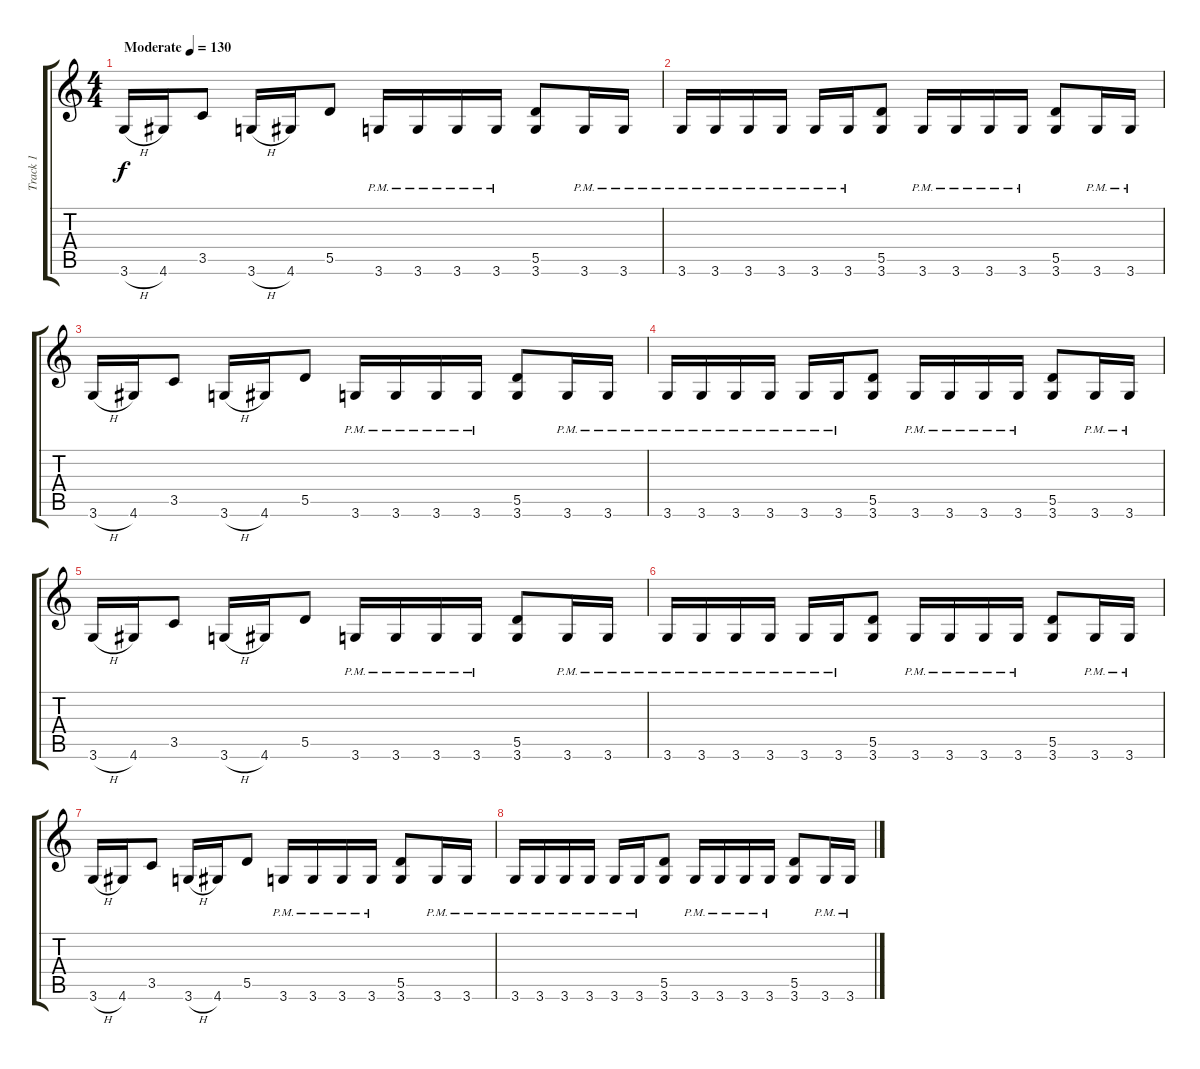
\track ("Track 1" "Track 1") {instrument distortionguitar}
\staff {score tabs}
\tuning (E4 B3 G3 D3 A2 E2) {hide}
\ts (4 4)
\tempo (130 "Moderate")
\clef g2
\ks c
3.6{h}.16{dy f instrument distortionguitar} 4.6.16 3.5.8 3.6{h}.16 4.6.16 5.5.8 3.6{pm}.16 3.6{pm}.16 3.6{pm}.16 3.6{pm}.16 (5.5 3.6).8 3.6{pm}.16 3.6{pm}.16 |
3.6{pm}.16 3.6{pm}.16 3.6{pm}.16 3.6{pm}.16 3.6{pm}.16 3.6{pm}.16 (5.5 3.6).8 3.6{pm}.16 3.6{pm}.16 3.6{pm}.16 3.6{pm}.16 (5.5 3.6).8 3.6{pm}.16 3.6{pm}.16 |
3.6{h}.16 4.6.16 3.5.8 3.6{h}.16 4.6.16 5.5.8 3.6{pm}.16 3.6{pm}.16 3.6{pm}.16 3.6{pm}.16 (5.5 3.6).8 3.6{pm}.16 3.6{pm}.16 |
3.6{pm}.16 3.6{pm}.16 3.6{pm}.16 3.6{pm}.16 3.6{pm}.16 3.6{pm}.16 (5.5 3.6).8 3.6{pm}.16 3.6{pm}.16 3.6{pm}.16 3.6{pm}.16 (5.5 3.6).8 3.6{pm}.16 3.6{pm}.16 |
3.6{h}.16 4.6.16 3.5.8 3.6{h}.16 4.6.16 5.5.8 3.6{pm}.16 3.6{pm}.16 3.6{pm}.16 3.6{pm}.16 (5.5 3.6).8 3.6{pm}.16 3.6{pm}.16 |
3.6{pm}.16 3.6{pm}.16 3.6{pm}.16 3.6{pm}.16 3.6{pm}.16 3.6{pm}.16 (5.5 3.6).8 3.6{pm}.16 3.6{pm}.16 3.6{pm}.16 3.6{pm}.16 (5.5 3.6).8 3.6{pm}.16 3.6{pm}.16 |
3.6{h}.16 4.6.16 3.5.8 3.6{h}.16 4.6.16 5.5.8 3.6{pm}.16 3.6{pm}.16 3.6{pm}.16 3.6{pm}.16 (5.5 3.6).8 3.6{pm}.16 3.6{pm}.16 |
3.6{pm}.16 3.6{pm}.16 3.6{pm}.16 3.6{pm}.16 3.6{pm}.16 3.6{pm}.16 (5.5 3.6).8 3.6{pm}.16 3.6{pm}.16 3.6{pm}.16 3.6{pm}.16 (5.5 3.6).8 3.6{pm}.16 3.6{pm}.16
